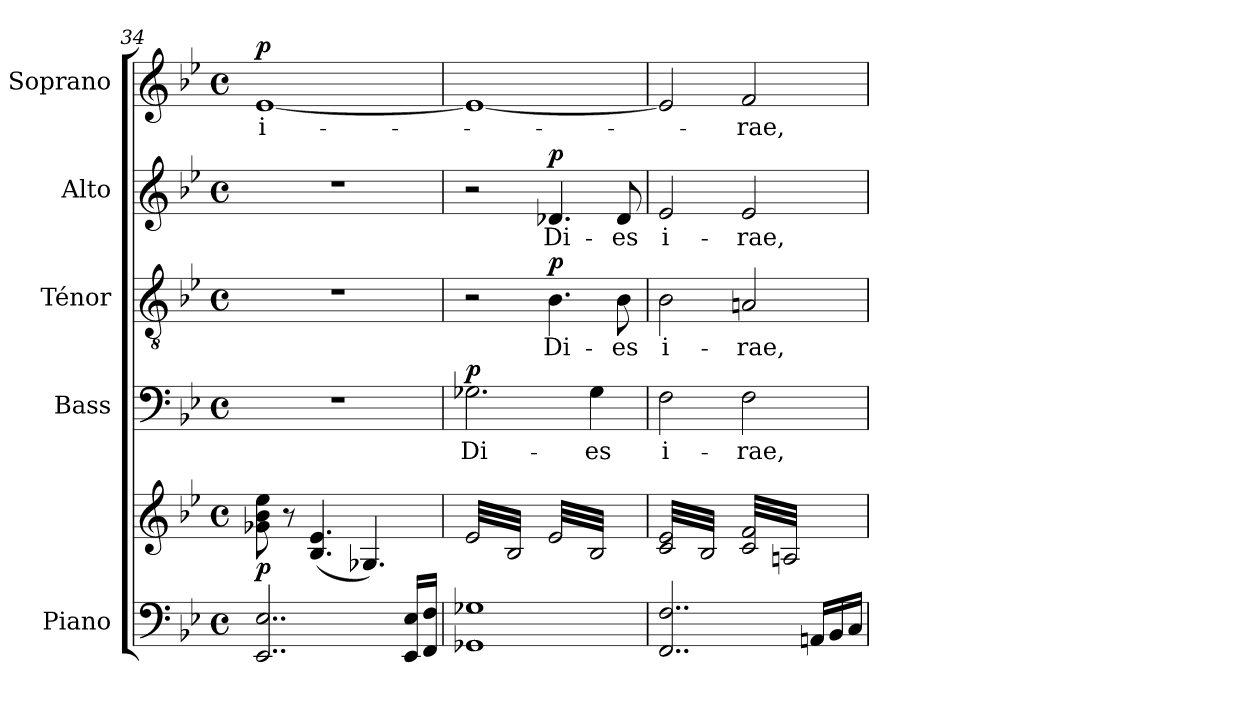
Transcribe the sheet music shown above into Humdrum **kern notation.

**kern	**kern	**dynam	**kern	**text	**dynam	**kern	**text	**dynam	**kern	**text	**dynam	**kern	**text	**dynam
*part5	*part5	*part5	*part4	*part4	*part4	*part3	*part3	*part3	*part2	*part2	*part2	*part1	*part1	*part1
*staff6	*staff5	*staff5/6	*staff4	*staff4	*staff4	*staff3	*staff3	*staff3	*staff2	*staff2	*staff2	*staff1	*staff1	*staff1
*I"Piano	*	*	*I"Bass	*	*	*I"Ténor	*	*	*I"Alto	*	*	*I"Soprano	*	*
*I'Pno.	*	*	*I'B.	*	*	*I'T.	*	*	*I'A.	*	*	*I'S.	*	*
*clefF4	*clefG2	*	*clefF4	*	*	*clefGv2	*	*	*clefG2	*	*	*clefG2	*	*
*	*	*	*	*	*	*	*	*	*ITrd2c3	*	*	*	*	*
*k[b-e-]	*k[b-e-]	*	*k[b-e-]	*	*	*k[b-e-]	*	*	*k[f#]	*	*	*k[b-e-]	*	*
*M4/4	*M4/4	*	*M4/4	*	*	*M4/4	*	*	*M4/4	*	*	*M4/4	*	*
*met(c)	*met(c)	*	*met(c)	*	*	*met(c)	*	*	*met(c)	*	*	*met(c)	*	*
=34	=34	=34	=34	=34	=34	=34	=34	=34	=34	=34	=34	=34	=34	=34
!	!	!LO:DY:a=2	!	!	!	!	!	!	!	!	!	!	!	!LO:DY:a
2..EE-/ 2..E-/	8g-X\ 8b-\ 8ee-\	p	1r	.	.	1r	.	.	1r	.	.	[1e-	i-	p
.	8r	.	.	.	.	.	.	.	.	.	.	.	.	.
.	(4.B-/ 4.e-/	.	.	.	.	.	.	.	.	.	.	.	.	.
.	4.G-X/)	.	.	.	.	.	.	.	.	.	.	.	.	.
16EE-/ 16E-/LL	.	.	.	.	.	.	.	.	.	.	.	.	.	.
16FF/ 16F/JJ	.	.	.	.	.	.	.	.	.	.	.	.	.	.
=35	=35	=35	=35	=35	=35	=35	=35	=35	=35	=35	=35	=35	=35	=35
!	!	!	!	!	!LO:DY:a	!	!	!	!	!	!	!	!	!
*	*tremolo	*	*	*	*	*	*	*	*	*	*	*	*	*
1GG-X 1G-X	(32e-/LLL	.	2.G-X\	Di-	p	2r	.	.	2r	.	.	1e-_	.	.
.	32B-/)	.	.	.	.	.	.	.	.	.	.	.	.	.
.	32e-/	.	.	.	.	.	.	.	.	.	.	.	.	.
.	32B-/)	.	.	.	.	.	.	.	.	.	.	.	.	.
.	32e-/	.	.	.	.	.	.	.	.	.	.	.	.	.
.	32B-/)	.	.	.	.	.	.	.	.	.	.	.	.	.
.	32e-/	.	.	.	.	.	.	.	.	.	.	.	.	.
.	32B-/)	.	.	.	.	.	.	.	.	.	.	.	.	.
.	32e-/	.	.	.	.	.	.	.	.	.	.	.	.	.
.	32B-/)	.	.	.	.	.	.	.	.	.	.	.	.	.
.	32e-/	.	.	.	.	.	.	.	.	.	.	.	.	.
.	32B-/)	.	.	.	.	.	.	.	.	.	.	.	.	.
.	32e-/	.	.	.	.	.	.	.	.	.	.	.	.	.
.	32B-/)	.	.	.	.	.	.	.	.	.	.	.	.	.
.	32e-/	.	.	.	.	.	.	.	.	.	.	.	.	.
.	32B-/)JJJ	.	.	.	.	.	.	.	.	.	.	.	.	.
!	!	!	!	!	!	!	!	!LO:DY:a	!	!	!LO:DY:a	!	!	!
.	(32e-/LLL	.	.	.	.	4.B-\	Di-	p	4.B-Xi/	Di-	p	.	.	.
.	32B-/)	.	.	.	.	.	.	.	.	.	.	.	.	.
.	32e-/	.	.	.	.	.	.	.	.	.	.	.	.	.
.	32B-/)	.	.	.	.	.	.	.	.	.	.	.	.	.
.	32e-/	.	.	.	.	.	.	.	.	.	.	.	.	.
.	32B-/)	.	.	.	.	.	.	.	.	.	.	.	.	.
.	32e-/	.	.	.	.	.	.	.	.	.	.	.	.	.
.	32B-/)	.	.	.	.	.	.	.	.	.	.	.	.	.
.	32e-/	.	4G-\	-es	.	.	.	.	.	.	.	.	.	.
.	32B-/)	.	.	.	.	.	.	.	.	.	.	.	.	.
.	32e-/	.	.	.	.	.	.	.	.	.	.	.	.	.
.	32B-/)	.	.	.	.	.	.	.	.	.	.	.	.	.
.	32e-/	.	.	.	.	8B-\	-es	.	8B-i/	-es	.	.	.	.
.	32B-/)	.	.	.	.	.	.	.	.	.	.	.	.	.
.	32e-/	.	.	.	.	.	.	.	.	.	.	.	.	.
.	32B-/)JJJ	.	.	.	.	.	.	.	.	.	.	.	.	.
=36	=36	=36	=36	=36	=36	=36	=36	=36	=36	=36	=36	=36	=36	=36
2..FF/ 2..F/	(32c/ 32e-/LLL	.	2F\	i-	.	2B-\	i-	.	2ci/	i-	.	2e-/]	.	.
.	32B-/)	.	.	.	.	.	.	.	.	.	.	.	.	.
.	32c/ 32e-/	.	.	.	.	.	.	.	.	.	.	.	.	.
.	32B-/)	.	.	.	.	.	.	.	.	.	.	.	.	.
.	32c/ 32e-/	.	.	.	.	.	.	.	.	.	.	.	.	.
.	32B-/)	.	.	.	.	.	.	.	.	.	.	.	.	.
.	32c/ 32e-/	.	.	.	.	.	.	.	.	.	.	.	.	.
.	32B-/)	.	.	.	.	.	.	.	.	.	.	.	.	.
.	32c/ 32e-/	.	.	.	.	.	.	.	.	.	.	.	.	.
.	32B-/)	.	.	.	.	.	.	.	.	.	.	.	.	.
.	32c/ 32e-/	.	.	.	.	.	.	.	.	.	.	.	.	.
.	32B-/)	.	.	.	.	.	.	.	.	.	.	.	.	.
.	32c/ 32e-/	.	.	.	.	.	.	.	.	.	.	.	.	.
.	32B-/)	.	.	.	.	.	.	.	.	.	.	.	.	.
.	32c/ 32e-/	.	.	.	.	.	.	.	.	.	.	.	.	.
.	32B-/)JJJ	.	.	.	.	.	.	.	.	.	.	.	.	.
.	(32c/ 32f/LLL	.	2F\	-rae,	.	2An/	-rae,	.	2ci/	-rae,	.	2f/	-rae,	.
.	32An/)	.	.	.	.	.	.	.	.	.	.	.	.	.
.	32c/ 32f/	.	.	.	.	.	.	.	.	.	.	.	.	.
.	32An/)	.	.	.	.	.	.	.	.	.	.	.	.	.
.	32c/ 32f/	.	.	.	.	.	.	.	.	.	.	.	.	.
.	32An/)	.	.	.	.	.	.	.	.	.	.	.	.	.
.	32c/ 32f/	.	.	.	.	.	.	.	.	.	.	.	.	.
.	32An/)	.	.	.	.	.	.	.	.	.	.	.	.	.
.	32c/ 32f/	.	.	.	.	.	.	.	.	.	.	.	.	.
.	32An/)	.	.	.	.	.	.	.	.	.	.	.	.	.
.	32c/ 32f/	.	.	.	.	.	.	.	.	.	.	.	.	.
.	32An/)	.	.	.	.	.	.	.	.	.	.	.	.	.
*Xtuplet	*	*	*	*	*	*	*	*	*	*	*	*	*	*
24AAn/LL	32c/ 32f/	.	.	.	.	.	.	.	.	.	.	.	.	.
.	32An/)	.	.	.	.	.	.	.	.	.	.	.	.	.
24BB-/	.	.	.	.	.	.	.	.	.	.	.	.	.	.
.	32c/ 32f/	.	.	.	.	.	.	.	.	.	.	.	.	.
24C/JJ	.	.	.	.	.	.	.	.	.	.	.	.	.	.
.	32An/)JJJ	.	.	.	.	.	.	.	.	.	.	.	.	.
*	*Xtremolo	*	*	*	*	*	*	*	*	*	*	*	*	*
.	.	.	.	.	.	.	.	.	.	.	.	.	.	.
.	.	.	.	.	.	.	.	.	.	.	.	.	.	.
.	.	.	.	.	.	.	.	.	.	.	.	.	.	.
.	.	.	.	.	.	.	.	.	.	.	.	.	.	.
.	.	.	.	.	.	.	.	.	.	.	.	.	.	.
.	.	.	.	.	.	.	.	.	.	.	.	.	.	.
.	.	.	.	.	.	.	.	.	.	.	.	.	.	.
.	.	.	.	.	.	.	.	.	.	.	.	.	.	.
=	=	=	=	=	=	=	=	=	=	=	=	=	=	=
*-	*-	*-	*-	*-	*-	*-	*-	*-	*-	*-	*-	*-	*-	*-
